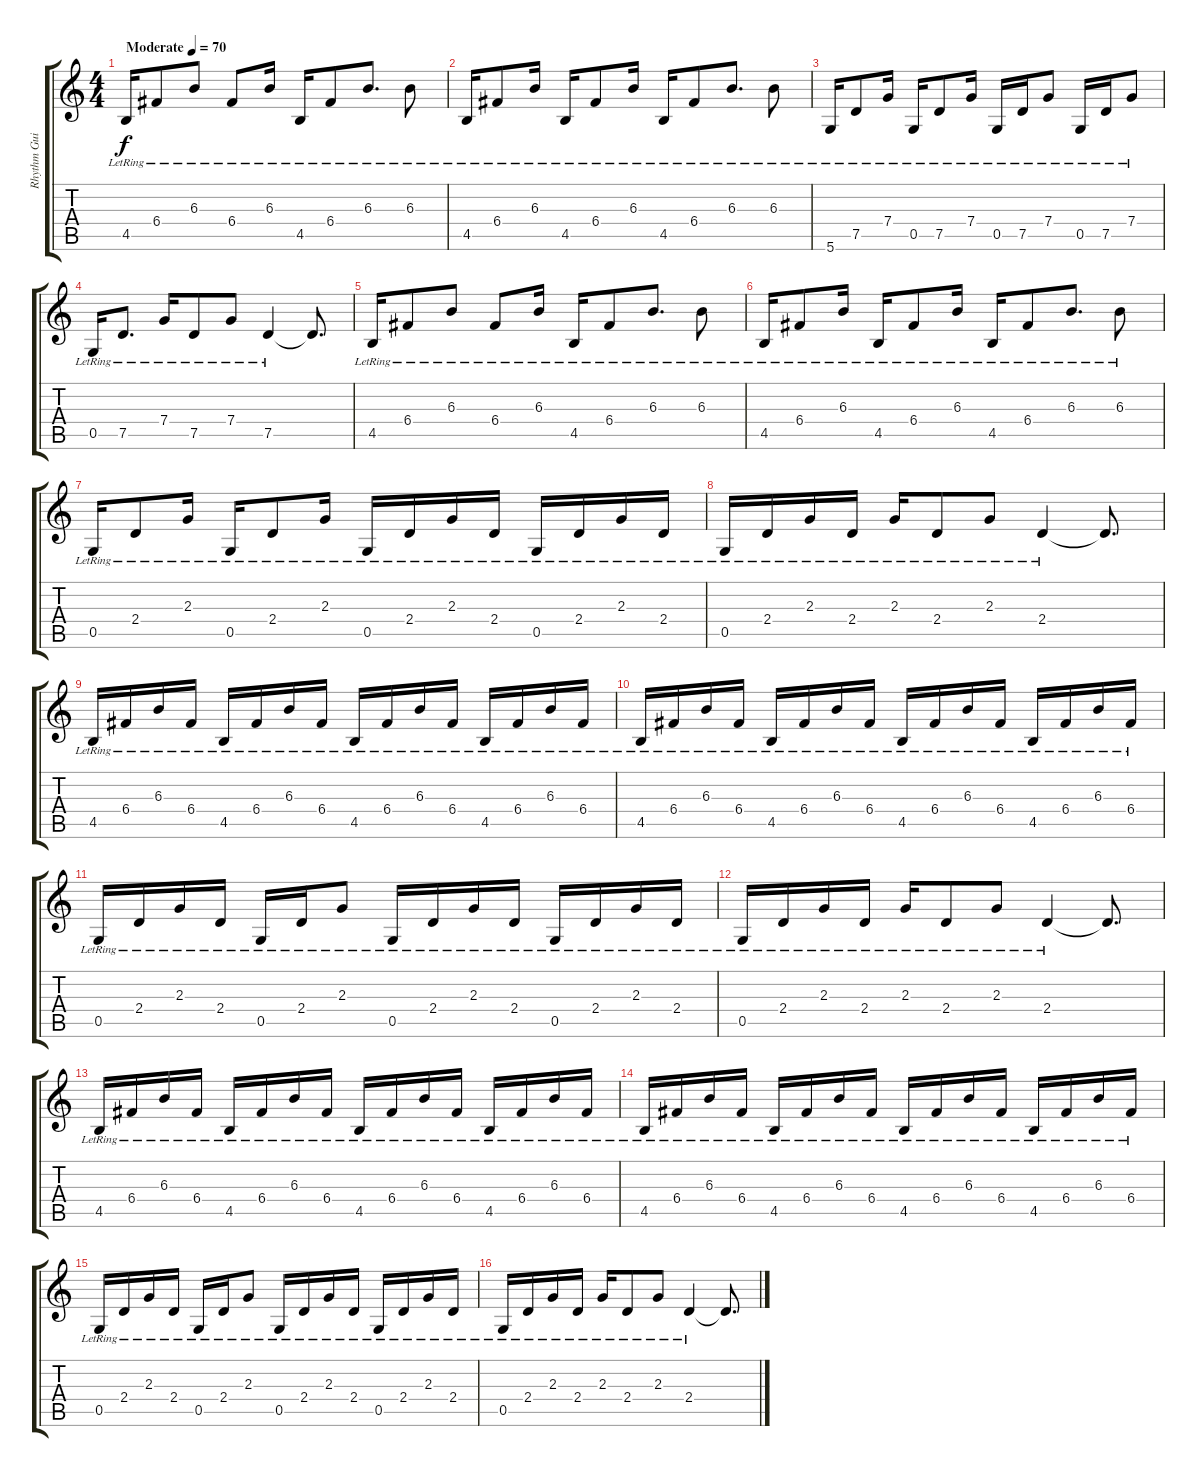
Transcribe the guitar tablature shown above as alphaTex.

\track ("Rhythm Guitar" "Rhythm Gui") {instrument acousticguitarsteel}
\staff {score tabs}
\tuning (D4 A3 F3 C3 G2 D2) {hide}
\ts (4 4)
\tempo (70 "Moderate")
\clef g2
\ks c
4.5{lr}.16{dy f instrument acousticguitarsteel} 6.4{lr}.8 6.3{lr}.8 6.4{lr}.8 6.3{lr}.16 4.5{lr}.16 6.4{lr}.8 6.3{lr}.8{d} 6.3{lr}.8 |
4.5{lr}.16 6.4{lr}.8 6.3{lr}.16 4.5{lr}.16 6.4{lr}.8 6.3{lr}.16 4.5{lr}.16 6.4{lr}.8 6.3{lr}.8{d} 6.3{lr}.8 |
5.6{lr}.16 7.5{lr}.8 7.4{lr}.16 0.5{lr}.16 7.5{lr}.8 7.4{lr}.16 0.5{lr}.16 7.5{lr}.16 7.4{lr}.8 0.5{lr}.16 7.5{lr}.16 7.4{lr}.8 |
0.5{lr}.16 7.5{lr}.8{d} 7.4{lr}.16 7.5{lr}.8 7.4{lr}.8 7.5{lr}.4 7.5{t}.8{d} |
4.5{lr}.16 6.4{lr}.8 6.3{lr}.8 6.4{lr}.8 6.3{lr}.16 4.5{lr}.16 6.4{lr}.8 6.3{lr}.8{d} 6.3{lr}.8 |
4.5{lr}.16 6.4{lr}.8 6.3{lr}.16 4.5{lr}.16 6.4{lr}.8 6.3{lr}.16 4.5{lr}.16 6.4{lr}.8 6.3{lr}.8{d} 6.3{lr}.8 |
0.5{lr}.16 2.4{lr}.8 2.3{lr}.16 0.5{lr}.16 2.4{lr}.8 2.3{lr}.16 0.5{lr}.16 2.4{lr}.16 2.3{lr}.16 2.4{lr}.16 0.5{lr}.16 2.4{lr}.16 2.3{lr}.16 2.4{lr}.16 |
0.5{lr}.16 2.4{lr}.16 2.3{lr}.16 2.4{lr}.16 2.3{lr}.16 2.4{lr}.8 2.3{lr}.8 2.4{lr}.4 2.4{t}.8{d} |
4.5{lr}.16 6.4{lr}.16 6.3{lr}.16 6.4{lr}.16 4.5{lr}.16 6.4{lr}.16 6.3{lr}.16 6.4{lr}.16 4.5{lr}.16 6.4{lr}.16 6.3{lr}.16 6.4{lr}.16 4.5{lr}.16 6.4{lr}.16 6.3{lr}.16 6.4{lr}.16 |
4.5{lr}.16 6.4{lr}.16 6.3{lr}.16 6.4{lr}.16 4.5{lr}.16 6.4{lr}.16 6.3{lr}.16 6.4{lr}.16 4.5{lr}.16 6.4{lr}.16 6.3{lr}.16 6.4{lr}.16 4.5{lr}.16 6.4{lr}.16 6.3{lr}.16 6.4{lr}.16 |
0.5{lr}.16 2.4{lr}.16 2.3{lr}.16 2.4{lr}.16 0.5{lr}.16 2.4{lr}.16 2.3{lr}.8 0.5{lr}.16 2.4{lr}.16 2.3{lr}.16 2.4{lr}.16 0.5{lr}.16 2.4{lr}.16 2.3{lr}.16 2.4{lr}.16 |
0.5{lr}.16 2.4{lr}.16 2.3{lr}.16 2.4{lr}.16 2.3{lr}.16 2.4{lr}.8 2.3{lr}.8 2.4{lr}.4 2.4{t}.8{d} |
4.5{lr}.16 6.4{lr}.16 6.3{lr}.16 6.4{lr}.16 4.5{lr}.16 6.4{lr}.16 6.3{lr}.16 6.4{lr}.16 4.5{lr}.16 6.4{lr}.16 6.3{lr}.16 6.4{lr}.16 4.5{lr}.16 6.4{lr}.16 6.3{lr}.16 6.4{lr}.16 |
4.5{lr}.16 6.4{lr}.16 6.3{lr}.16 6.4{lr}.16 4.5{lr}.16 6.4{lr}.16 6.3{lr}.16 6.4{lr}.16 4.5{lr}.16 6.4{lr}.16 6.3{lr}.16 6.4{lr}.16 4.5{lr}.16 6.4{lr}.16 6.3{lr}.16 6.4{lr}.16 |
0.5{lr}.16 2.4{lr}.16 2.3{lr}.16 2.4{lr}.16 0.5{lr}.16 2.4{lr}.16 2.3{lr}.8 0.5{lr}.16 2.4{lr}.16 2.3{lr}.16 2.4{lr}.16 0.5{lr}.16 2.4{lr}.16 2.3{lr}.16 2.4{lr}.16 |
0.5{lr}.16 2.4{lr}.16 2.3{lr}.16 2.4{lr}.16 2.3{lr}.16 2.4{lr}.8 2.3{lr}.8 2.4{lr}.4 2.4{t}.8{d}
